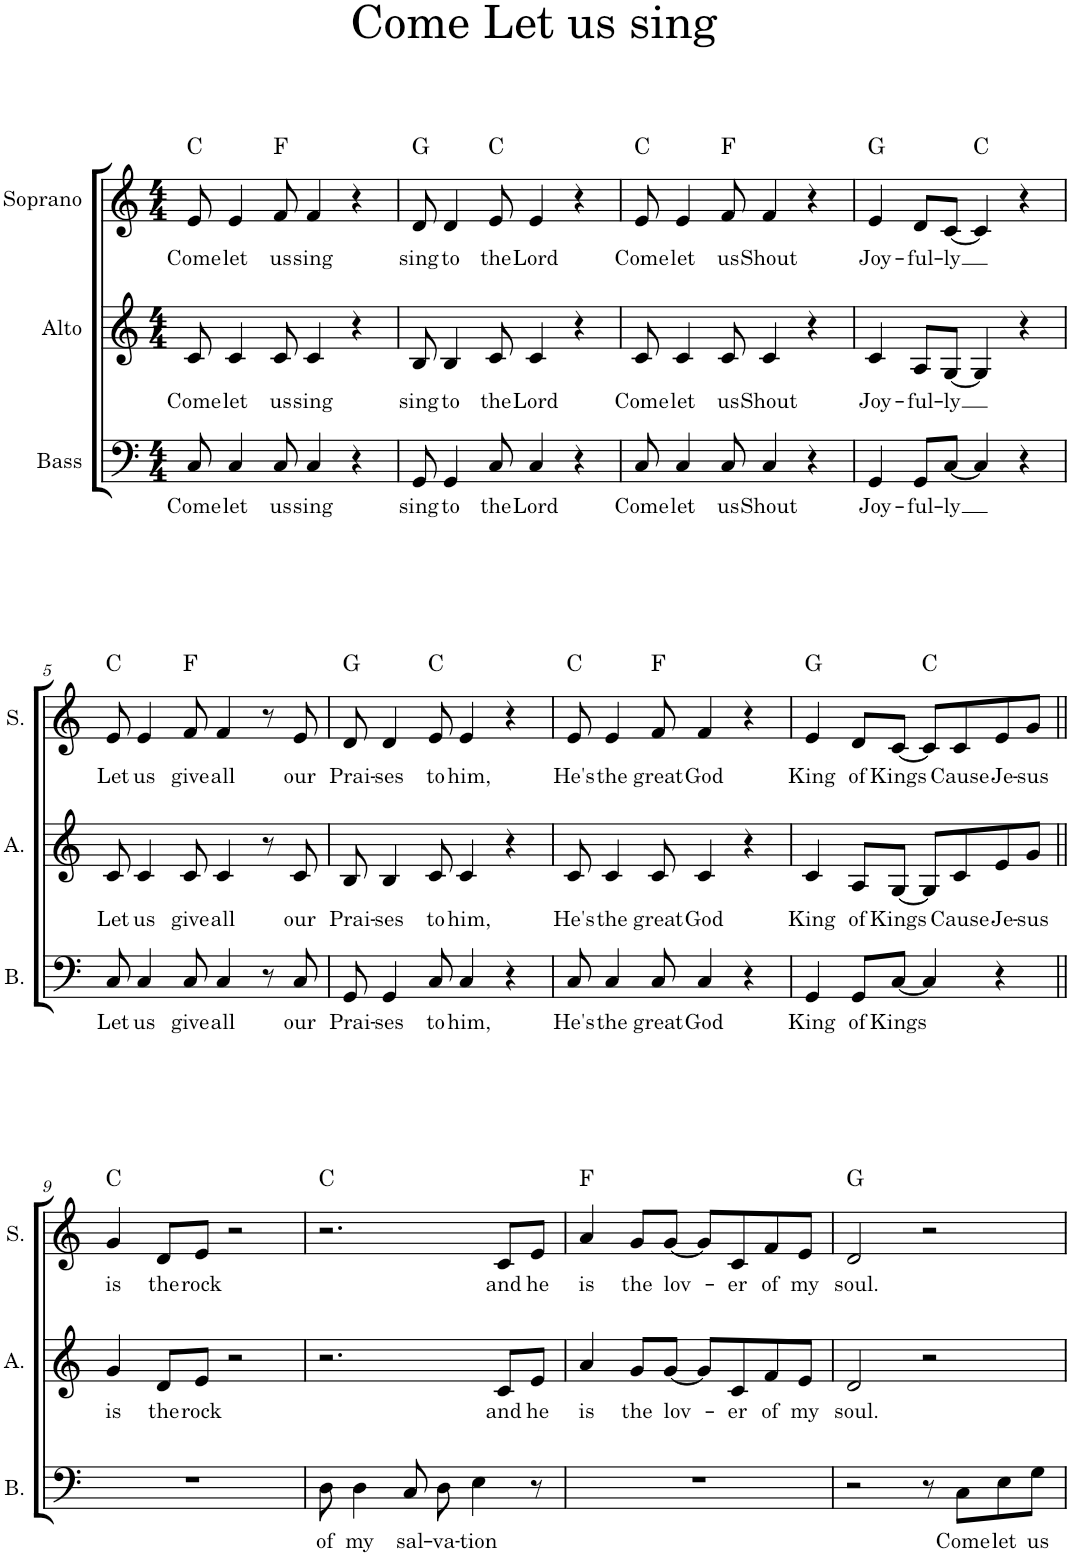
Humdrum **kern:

**kern	**text	**kern	**text	**kern	**text	**harte
*part3	*part3	*part2	*part2	*part1	*part1	*part1
*staff3	*staff3	*staff2	*staff2	*staff1	*staff1	*
*I"Bass	*	*I"Alto	*	*I"Soprano	*	*
*I'B.	*	*I'A.	*	*I'S.	*	*
*clefF4	*	*clefG2	*	*clefG2	*	*
*k[]	*	*k[]	*	*k[]	*	*
*M4/4	*	*M4/4	*	*M4/4	*	*
=1	=1	=1	=1	=1	=1	=1
!	!LO:LY:b	!	!LO:LY:b	!	!LO:LY:b	!
8C/	Come	8c/	Come	8e/	Come	C:maj
!	!LO:LY:b	!	!LO:LY:b	!	!LO:LY:b	!
4C/	let	4c/	let	4e/	let	.
!	!LO:LY:b	!	!LO:LY:b	!	!LO:LY:b	!
8C/	us	8c/	us	8f/	us	F:maj
!	!LO:LY:b	!	!LO:LY:b	!	!LO:LY:b	!
4C/	sing	4c/	sing	4f/	sing	.
4r	.	4r	.	4r	.	.
=2	=2	=2	=2	=2	=2	=2
!	!LO:LY:b	!	!LO:LY:b	!	!LO:LY:b	!
8GG/	sing	8B/	sing	8d/	sing	G:maj
!	!LO:LY:b	!	!LO:LY:b	!	!LO:LY:b	!
4GG/	to	4B/	to	4d/	to	.
!	!LO:LY:b	!	!LO:LY:b	!	!LO:LY:b	!
8C/	the	8c/	the	8e/	the	C:maj
!	!LO:LY:b	!	!LO:LY:b	!	!LO:LY:b	!
4C/	Lord	4c/	Lord	4e/	Lord	.
4r	.	4r	.	4r	.	.
=3	=3	=3	=3	=3	=3	=3
!	!LO:LY:b	!	!LO:LY:b	!	!LO:LY:b	!
8C/	Come	8c/	Come	8e/	Come	C:maj
!	!LO:LY:b	!	!LO:LY:b	!	!LO:LY:b	!
4C/	let	4c/	let	4e/	let	.
!	!LO:LY:b	!	!LO:LY:b	!	!LO:LY:b	!
8C/	us	8c/	us	8f/	us	F:maj
!	!LO:LY:b	!	!LO:LY:b	!	!LO:LY:b	!
4C/	Shout	4c/	Shout	4f/	Shout	.
4r	.	4r	.	4r	.	.
=4	=4	=4	=4	=4	=4	=4
!	!LO:LY:b	!	!LO:LY:b	!	!LO:LY:b	!
4GG/	Joy-	4c/	Joy-	4e/	Joy-	G:maj
!	!LO:LY:b	!	!LO:LY:b	!	!LO:LY:b	!
8GG/L	-ful-	8A/L	-ful-	8d/L	-ful-	.
!	!LO:LY:b	!	!LO:LY:b	!	!LO:LY:b	!
[8C/J	-ly	[8G/J	-ly	[8c/J	-ly	.
4C/]	.	4G/]	.	4c/]	.	C:maj
4r	.	4r	.	4r	.	.
!!LO:LB:g=z
=5	=5	=5	=5	=5	=5	=5
!	!LO:LY:b	!	!LO:LY:b	!	!LO:LY:b	!
8C/	Let	8c/	Let	8e/	Let	C:maj
!	!LO:LY:b	!	!LO:LY:b	!	!LO:LY:b	!
4C/	us	4c/	us	4e/	us	.
!	!LO:LY:b	!	!LO:LY:b	!	!LO:LY:b	!
8C/	give	8c/	give	8f/	give	F:maj
!	!LO:LY:b	!	!LO:LY:b	!	!LO:LY:b	!
4C/	all	4c/	all	4f/	all	.
8r	.	8r	.	8r	.	.
!	!LO:LY:b	!	!LO:LY:b	!	!LO:LY:b	!
8C/	our	8c/	our	8e/	our	.
=6	=6	=6	=6	=6	=6	=6
!	!LO:LY:b	!	!LO:LY:b	!	!LO:LY:b	!
8GG/	Prai-	8B/	Prai-	8d/	Prai-	G:maj
!	!LO:LY:b	!	!LO:LY:b	!	!LO:LY:b	!
4GG/	-ses	4B/	-ses	4d/	-ses	.
!	!LO:LY:b	!	!LO:LY:b	!	!LO:LY:b	!
8C/	to	8c/	to	8e/	to	C:maj
!	!LO:LY:b	!	!LO:LY:b	!	!LO:LY:b	!
4C/	him,	4c/	him,	4e/	him,	.
4r	.	4r	.	4r	.	.
=7	=7	=7	=7	=7	=7	=7
!	!LO:LY:b	!	!LO:LY:b	!	!LO:LY:b	!
8C/	He's	8c/	He's	8e/	He's	C:maj
!	!LO:LY:b	!	!LO:LY:b	!	!LO:LY:b	!
4C/	the	4c/	the	4e/	the	.
!	!LO:LY:b	!	!LO:LY:b	!	!LO:LY:b	!
8C/	great	8c/	great	8f/	great	F:maj
!	!LO:LY:b	!	!LO:LY:b	!	!LO:LY:b	!
4C/	God	4c/	God	4f/	God	.
4r	.	4r	.	4r	.	.
=8	=8	=8	=8	=8	=8	=8
!	!LO:LY:b	!	!LO:LY:b	!	!LO:LY:b	!
4GG/	King	4c/	King	4e/	King	G:maj
!	!LO:LY:b	!	!LO:LY:b	!	!LO:LY:b	!
8GG/L	of	8A/L	of	8d/L	of	.
!	!LO:LY:b	!	!LO:LY:b	!	!LO:LY:b	!
[8C/J	Kings	[8G/J	Kings	[8c/J	Kings	.
4C/]	.	8G/L]	.	8c/L]	.	C:maj
!	!	!	!LO:LY:b	!	!LO:LY:b	!
.	.	8c/	Cause	8c/	Cause	.
!	!	!	!LO:LY:b	!	!LO:LY:b	!
4r	.	8e/	Je-	8e/	Je-	.
!	!	!	!LO:LY:b	!	!LO:LY:b	!
.	.	8g/J	-sus	8g/J	-sus	.
!!LO:LB:g=z
=9||	=9||	=9||	=9||	=9||	=9||	=9||
!	!	!	!LO:LY:b	!	!LO:LY:b	!
1r	.	4g/	is	4g/	is	C:maj
!	!	!	!LO:LY:b	!	!LO:LY:b	!
.	.	8d/L	the	8d/L	the	.
!	!	!	!LO:LY:b	!	!LO:LY:b	!
.	.	8e/J	rock	8e/J	rock	.
.	.	2r	.	2r	.	.
=10	=10	=10	=10	=10	=10	=10
!	!LO:LY:b	!	!	!	!	!
8D\	of	2.r	.	2.r	.	C:maj
!	!LO:LY:b	!	!	!	!	!
4D\	my	.	.	.	.	.
!	!LO:LY:b	!	!	!	!	!
8C/	sal-	.	.	.	.	.
!	!LO:LY:b	!	!	!	!	!
8D\	-va-	.	.	.	.	.
!	!LO:LY:b	!	!	!	!	!
4E\	-tion	.	.	.	.	.
!	!	!	!LO:LY:b	!	!LO:LY:b	!
.	.	8c/L	and	8c/L	and	.
!	!	!	!LO:LY:b	!	!LO:LY:b	!
8r	.	8e/J	he	8e/J	he	.
=11	=11	=11	=11	=11	=11	=11
!	!	!	!LO:LY:b	!	!LO:LY:b	!
1r	.	4a/	is	4a/	is	F:maj
!	!	!	!LO:LY:b	!	!LO:LY:b	!
.	.	8g/L	the	8g/L	the	.
!	!	!	!LO:LY:b	!	!LO:LY:b	!
.	.	[8g/J	lov-	[8g/J	lov-	.
.	.	8g/L]	.	8g/L]	.	.
!	!	!	!LO:LY:b	!	!LO:LY:b	!
.	.	8c/	-er	8c/	-er	.
!	!	!	!LO:LY:b	!	!LO:LY:b	!
.	.	8f/	of	8f/	of	.
!	!	!	!LO:LY:b	!	!LO:LY:b	!
.	.	8e/J	my	8e/J	my	.
=12	=12	=12	=12	=12	=12	=12
!	!	!	!LO:LY:b	!	!LO:LY:b	!
2r	.	2d/	soul.	2d/	soul.	G:maj
8r	.	2r	.	2r	.	.
!	!LO:LY:b	!	!	!	!	!
8C\L	Come	.	.	.	.	.
!	!LO:LY:b	!	!	!	!	!
8E\	let	.	.	.	.	.
!	!LO:LY:b	!	!	!	!	!
8G\J	us	.	.	.	.	.
=	=	=	=	=	=	=
*-	*-	*-	*-	*-	*-	*-
